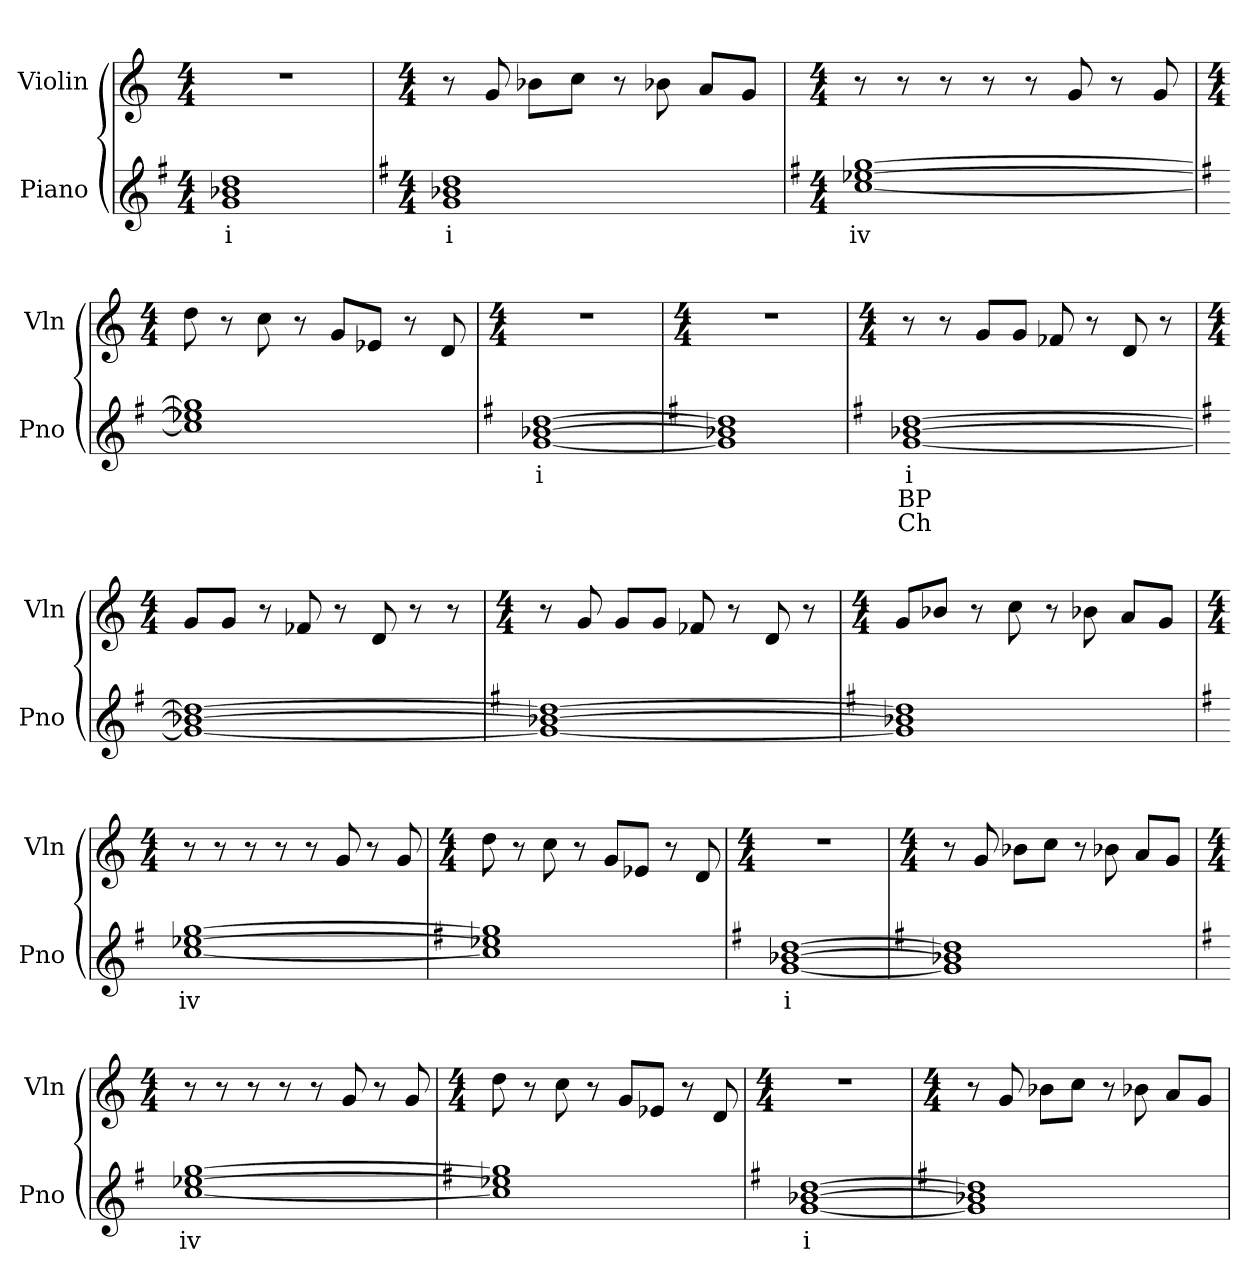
**kern	**text	**text	**text	**kern
*part2	*part2	*part2	*part2	*part1
*staff2	*staff2	*staff2	*staff2	*staff1
*I"Piano	*	*	*	*I"Violin
*I'Pno	*	*	*	*I'Vln
*k[f#]	*	*	*	*
*G:	*	*	*	*
*M4/4	*	*	*	*M4/4
=	=	=	=	=
1g 1b-X 1dd	i	.	.	1r
=	=	=	=	=
*k[f#]	*	*	*	*
*G:	*	*	*	*
*M4/4	*	*	*	*M4/4
1g 1b-X 1dd	i	.	.	8r
.	.	.	.	8g
.	.	.	.	8b-XL
.	.	.	.	8ccJ
.	.	.	.	8r
.	.	.	.	8b-X
.	.	.	.	8aL
.	.	.	.	8gJ
=	=	=	=	=
*k[f#]	*	*	*	*
*G:	*	*	*	*
*M4/4	*	*	*	*M4/4
[1cc [1ee-X [1gg	iv	.	.	8r
.	.	.	.	8r
.	.	.	.	8r
.	.	.	.	8r
.	.	.	.	8r
.	.	.	.	8g
.	.	.	.	8r
.	.	.	.	8g
=	=	=	=	=
*k[f#]	*	*	*	*
*G:	*	*	*	*
*	*	*	*	*M4/4
1cc] 1ee-X] 1gg]	.	.	.	8dd
.	.	.	.	8r
.	.	.	.	8cc
.	.	.	.	8r
.	.	.	.	8gL
.	.	.	.	8e-XJ
.	.	.	.	8r
.	.	.	.	8d
=	=	=	=	=
*k[f#]	*	*	*	*
*G:	*	*	*	*
*	*	*	*	*M4/4
[1g [1b-X [1dd	i	.	.	1r
=	=	=	=	=
*k[f#]	*	*	*	*
*G:	*	*	*	*
*	*	*	*	*M4/4
1g] 1b-X] 1dd]	.	.	.	1r
=	=	=	=	=
*k[f#]	*	*	*	*
*G:	*	*	*	*
*	*	*	*	*M4/4
[1g [1b-X [1dd	i	BP	Ch	8r
.	.	.	.	8r
.	.	.	.	8gL
.	.	.	.	8gJ
.	.	.	.	8f-X
.	.	.	.	8r
.	.	.	.	8d
.	.	.	.	8r
=	=	=	=	=
*k[f#]	*	*	*	*
*G:	*	*	*	*
*	*	*	*	*M4/4
1g_ 1b-X_ 1dd_	.	.	.	8gL
.	.	.	.	8gJ
.	.	.	.	8r
.	.	.	.	8f-X
.	.	.	.	8r
.	.	.	.	8d
.	.	.	.	8r
.	.	.	.	8r
=	=	=	=	=
*k[f#]	*	*	*	*
*G:	*	*	*	*
*	*	*	*	*M4/4
1g_ 1b-X_ 1dd_	.	.	.	8r
.	.	.	.	8g
.	.	.	.	8gL
.	.	.	.	8gJ
.	.	.	.	8f-X
.	.	.	.	8r
.	.	.	.	8d
.	.	.	.	8r
=	=	=	=	=
*k[f#]	*	*	*	*
*G:	*	*	*	*
*	*	*	*	*M4/4
1g] 1b-X] 1dd]	.	.	.	8gL
.	.	.	.	8b-XJ
.	.	.	.	8r
.	.	.	.	8cc
.	.	.	.	8r
.	.	.	.	8b-X
.	.	.	.	8aL
.	.	.	.	8gJ
=	=	=	=	=
*k[f#]	*	*	*	*
*G:	*	*	*	*
*	*	*	*	*M4/4
[1cc [1ee-X [1gg	iv	.	.	8r
.	.	.	.	8r
.	.	.	.	8r
.	.	.	.	8r
.	.	.	.	8r
.	.	.	.	8g
.	.	.	.	8r
.	.	.	.	8g
=	=	=	=	=
*k[f#]	*	*	*	*
*G:	*	*	*	*
*	*	*	*	*M4/4
1cc] 1ee-X] 1gg]	.	.	.	8dd
.	.	.	.	8r
.	.	.	.	8cc
.	.	.	.	8r
.	.	.	.	8gL
.	.	.	.	8e-XJ
.	.	.	.	8r
.	.	.	.	8d
=	=	=	=	=
*k[f#]	*	*	*	*
*G:	*	*	*	*
*	*	*	*	*M4/4
[1g [1b-X [1dd	i	.	.	1r
=	=	=	=	=
*k[f#]	*	*	*	*
*G:	*	*	*	*
*	*	*	*	*M4/4
1g] 1b-X] 1dd]	.	.	.	8r
.	.	.	.	8g
.	.	.	.	8b-XL
.	.	.	.	8ccJ
.	.	.	.	8r
.	.	.	.	8b-X
.	.	.	.	8aL
.	.	.	.	8gJ
=	=	=	=	=
*k[f#]	*	*	*	*
*G:	*	*	*	*
*	*	*	*	*M4/4
[1cc [1ee-X [1gg	iv	.	.	8r
.	.	.	.	8r
.	.	.	.	8r
.	.	.	.	8r
.	.	.	.	8r
.	.	.	.	8g
.	.	.	.	8r
.	.	.	.	8g
=	=	=	=	=
*k[f#]	*	*	*	*
*G:	*	*	*	*
*	*	*	*	*M4/4
1cc] 1ee-X] 1gg]	.	.	.	8dd
.	.	.	.	8r
.	.	.	.	8cc
.	.	.	.	8r
.	.	.	.	8gL
.	.	.	.	8e-XJ
.	.	.	.	8r
.	.	.	.	8d
=	=	=	=	=
*k[f#]	*	*	*	*
*G:	*	*	*	*
*	*	*	*	*M4/4
[1g [1b-X [1dd	i	.	.	1r
=	=	=	=	=
*k[f#]	*	*	*	*
*G:	*	*	*	*
*	*	*	*	*M4/4
1g] 1b-X] 1dd]	.	.	.	8r
.	.	.	.	8g
.	.	.	.	8b-XL
.	.	.	.	8ccJ
.	.	.	.	8r
.	.	.	.	8b-X
.	.	.	.	8aL
.	.	.	.	8gJ
=	=	=	=	=
*-	*-	*-	*-	*-
